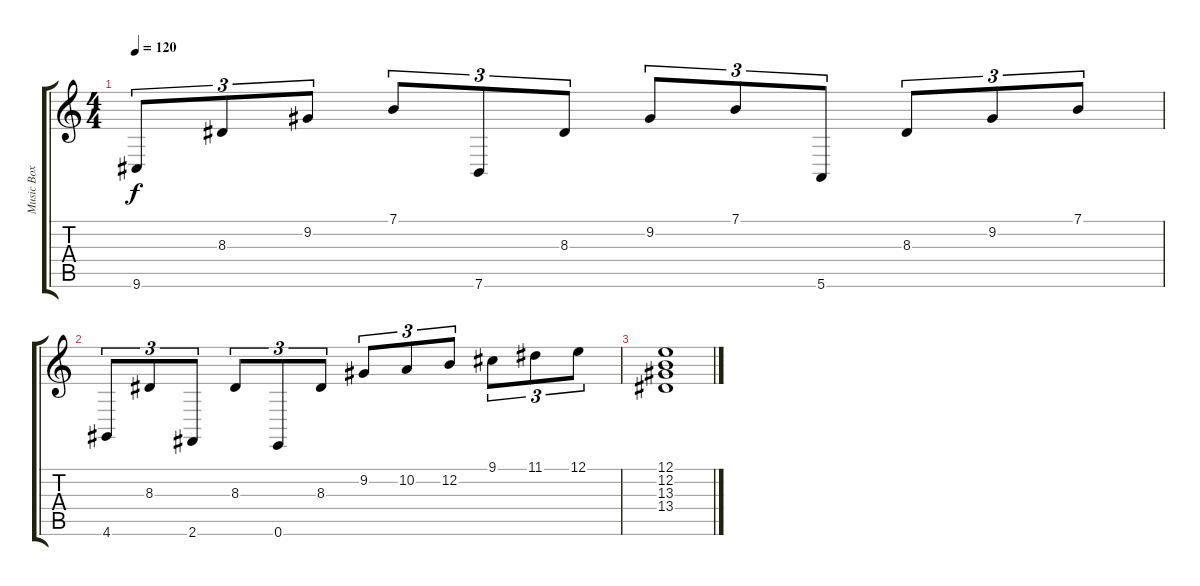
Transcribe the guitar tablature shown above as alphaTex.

\track ("Music Box" "Music Box") {instrument musicbox}
\staff {score tabs}
\tuning (E4 B3 G3 D3 A2 E2) {hide}
\ts (4 4)
\tempo 120
\clef g2
\ks c
9.6.8{tu (3 2) dy f} 8.3.8{tu (3 2)} 9.2.8{tu (3 2)} 7.1.8{tu (3 2)} 7.6.8{tu (3 2)} 8.3.8{tu (3 2)} 9.2.8{tu (3 2)} 7.1.8{tu (3 2)} 5.6.8{tu (3 2)} 8.3.8{tu (3 2)} 9.2.8{tu (3 2)} 7.1.8{tu (3 2)} |
4.6.8{tu (3 2)} 8.3.8{tu (3 2)} 2.6.8{tu (3 2)} 8.3.8{tu (3 2)} 0.6.8{tu (3 2)} 8.3.8{tu (3 2)} 9.2.8{tu (3 2)} 10.2.8{tu (3 2)} 12.2.8{tu (3 2)} 9.1.8{tu (3 2)} 11.1.8{tu (3 2)} 12.1.8{tu (3 2)} |
(12.1 12.2 13.3 13.4).1
